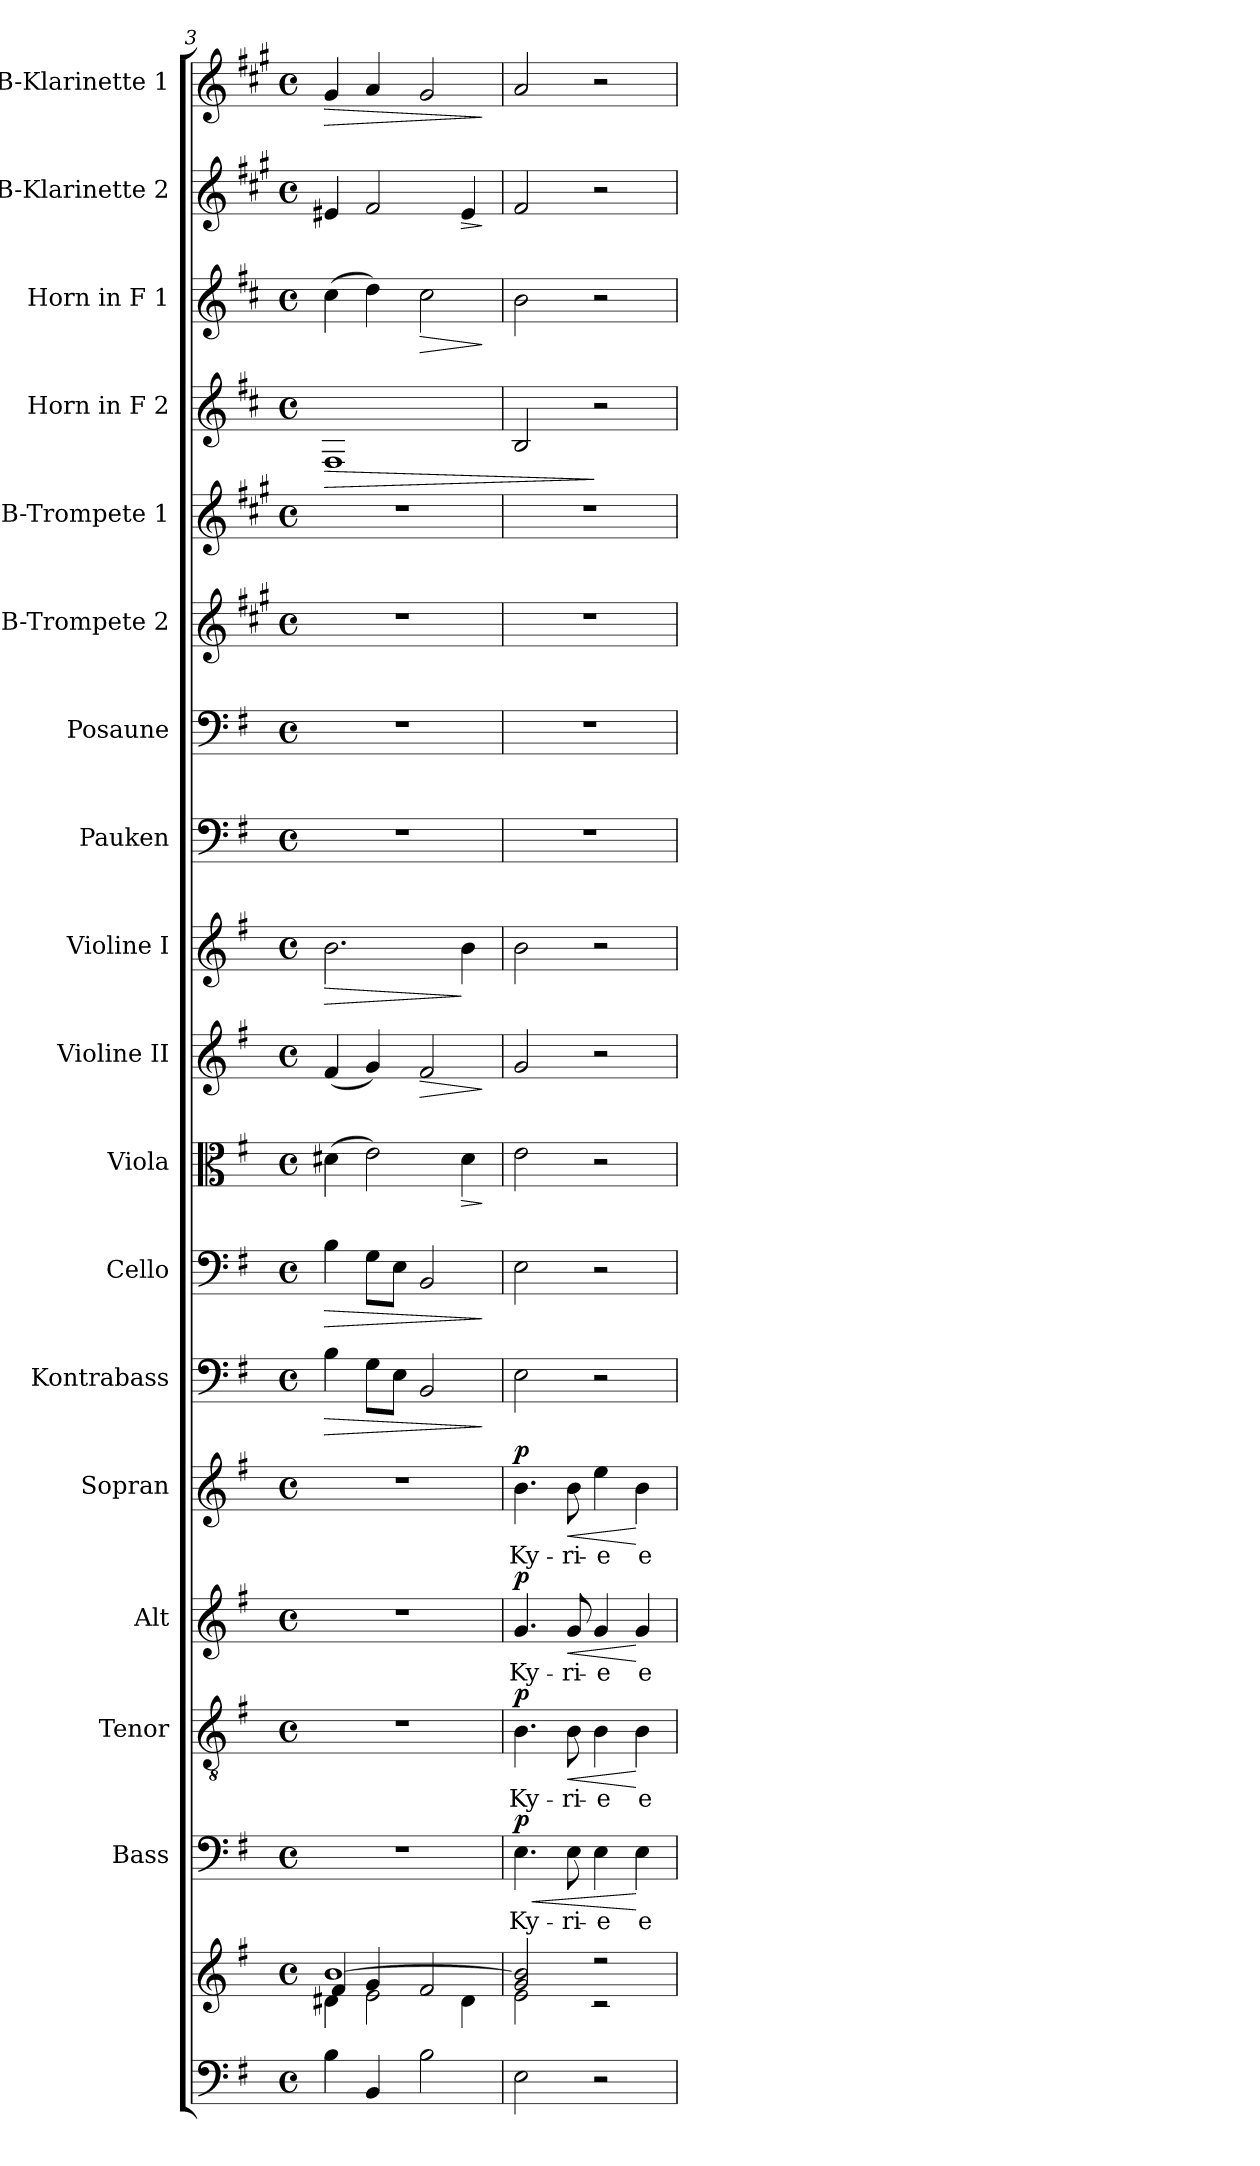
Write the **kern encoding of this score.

**kern	**kern	**kern	**text	**dynam	**kern	**text	**dynam	**kern	**text	**dynam	**kern	**text	**dynam	**kern	**dynam	**kern	**dynam	**kern	**dynam	**kern	**dynam	**kern	**dynam	**kern	**kern	**kern	**kern	**kern	**dynam	**kern	**dynam	**kern	**dynam	**kern	**dynam
*part18	*part18	*part17	*part17	*part17	*part16	*part16	*part16	*part15	*part15	*part15	*part14	*part14	*part14	*part13	*part13	*part12	*part12	*part11	*part11	*part10	*part10	*part9	*part9	*part8	*part7	*part6	*part5	*part4	*part4	*part3	*part3	*part2	*part2	*part1	*part1
*staff19	*staff18	*staff17	*staff17	*staff17	*staff16	*staff16	*staff16	*staff15	*staff15	*staff15	*staff14	*staff14	*staff14	*staff13	*staff13	*staff12	*staff12	*staff11	*staff11	*staff10	*staff10	*staff9	*staff9	*staff8	*staff7	*staff6	*staff5	*staff4	*staff4	*staff3	*staff3	*staff2	*staff2	*staff1	*staff1
*	*	*I"Bass	*	*	*I"Tenor	*	*	*I"Alt	*	*	*I"Sopran	*	*	*I"Kontrabass	*	*I"Cello	*	*I"Viola	*	*I"Violine II	*	*I"Violine I	*	*I"Pauken	*I"Posaune	*I"B-Trompete 2	*I"B-Trompete 1	*I"Horn in F 2	*	*I"Horn in F 1	*	*I"B-Klarinette 2	*	*I"B-Klarinette 1	*
*	*	*I'B.	*	*	*I'T.	*	*	*I'A.	*	*	*I'S.	*	*	*I'Kb.	*	*	*	*I'Vla.	*	*I'Vl. II	*	*I'Vl. I	*	*I'Pk.	*I'Pos.	*I'B Trp. 2	*I'B Trp. 1	*	*	*	*	*I'B Kl. 2	*	*I'B Kl. 1	*
*clefF4	*clefG2	*clefF4	*	*	*clefGv2	*	*	*clefG2	*	*	*clefG2	*	*	*clefF4	*	*clefF4	*	*clefC3	*	*clefG2	*	*clefG2	*	*clefF4	*clefF4	*clefG2	*clefG2	*clefG2	*	*clefG2	*	*clefG2	*	*clefG2	*
*	*	*	*	*	*	*	*	*	*	*	*	*	*	*ITrd7c12	*	*	*	*	*	*	*	*	*	*	*	*ITrd1c2	*ITrd1c2	*ITrd4c7	*	*ITrd4c7	*	*ITrd1c2	*	*ITrd1c2	*
*k[f#]	*k[f#]	*k[f#]	*	*	*k[f#]	*	*	*k[f#]	*	*	*k[f#]	*	*	*k[f#]	*	*k[f#]	*	*k[f#]	*	*k[f#]	*	*k[f#]	*	*k[f#]	*k[f#]	*k[f#]	*k[f#]	*k[f#]	*	*k[f#]	*	*k[f#]	*	*k[f#]	*
*G:	*G:	*G:	*	*	*G:	*	*	*G:	*	*	*G:	*	*	*G:	*	*G:	*	*G:	*	*G:	*	*G:	*	*G:	*G:	*G:	*G:	*G:	*	*G:	*	*G:	*	*G:	*
*M4/4	*M4/4	*M4/4	*	*	*M4/4	*	*	*M4/4	*	*	*M4/4	*	*	*M4/4	*	*M4/4	*	*M4/4	*	*M4/4	*	*M4/4	*	*M4/4	*M4/4	*M4/4	*M4/4	*M4/4	*	*M4/4	*	*M4/4	*	*M4/4	*
*met(c)	*met(c)	*met(c)	*	*	*met(c)	*	*	*met(c)	*	*	*met(c)	*	*	*met(c)	*	*met(c)	*	*met(c)	*	*met(c)	*	*met(c)	*	*met(c)	*met(c)	*met(c)	*met(c)	*met(c)	*	*met(c)	*	*met(c)	*	*met(c)	*
=3	=3	=3	=3	=3	=3	=3	=3	=3	=3	=3	=3	=3	=3	=3	=3	=3	=3	=3	=3	=3	=3	=3	=3	=3	=3	=3	=3	=3	=3	=3	=3	=3	=3	=3	=3
*	*^	*	*	*	*	*	*	*	*	*	*	*	*	*	*	*	*	*	*	*	*	*	*	*	*	*	*	*	*	*	*	*	*	*	*
*	*	*^	*	*	*	*	*	*	*	*	*	*	*	*	*	*	*	*	*	*	*	*	*	*	*	*	*	*	*	*	*	*	*	*	*	*
!	!	!	!	!	!	!	!	!	!	!	!	!	!	!	!	!	!LO:HP:b	!	!LO:HP:b	!	!	!	!	!	!LO:HP:b	!	!	!	!	!	!LO:HP:b	!	!	!	!	!	!LO:HP:b
4B\	[>1b	4d#X\	4f#/	1r	.	.	1r	.	.	1r	.	.	1r	.	.	4BB\	>	4B\	>	(>4d#X\	.	(<4f#/	.	2.b\	>	1r	1r	1r	1r	1BB	>	(>4f#\	.	4d#X/	.	4f#/	>
4BB/	.	2e\	4g/	.	.	.	.	.	.	.	.	.	.	.	.	8GG\L	.	8G\L	.	2e\)	.	4g/)	.	.	.	.	.	.	.	.	.	4g\)	.	2e/	.	4g/	.
.	.	.	.	.	.	.	.	.	.	.	.	.	.	.	.	8EE\J	.	8E\J	.	.	.	.	.	.	.	.	.	.	.	.	.	.	.	.	.	.	.
!	!	!	!	!	!	!	!	!	!	!	!	!	!	!	!	!	!	!	!	!	!	!	!LO:HP:b	!	!	!	!	!	!	!	!	!	!LO:HP:b	!	!	!	!
2B\	.	.	2f#/	.	.	.	.	.	.	.	.	.	.	.	.	2BBB/	.	2BB/	.	.	.	2f#/	>	.	.	.	.	.	.	.	.	2f#\	>	.	.	2f#/	.
!	!	!	!	!	!	!	!	!	!	!	!	!	!	!	!	!	!	!	!	!	!LO:HP:b	!	!	!	!	!	!	!	!	!	!	!	!	!	!LO:HP:b	!	!
.	.	4d#\	.	.	.	.	.	.	.	.	.	.	.	.	.	.	.	.	.	4d#\	>	.	.	4b\	]	.	.	.	.	.	.	.	.	4d#/	>	.	.
*	*v	*v	*v	*	*	*	*	*	*	*	*	*	*	*	*	*	*	*	*	*	*	*	*	*	*	*	*	*	*	*	*	*	*	*	*	*	*
.	.	.	.	.	.	.	.	.	.	.	.	.	.	.	]	.	]	.	]	.	]	.	.	.	.	.	.	.	.	.	]	.	]	.	]
=4	=4	=4	=4	=4	=4	=4	=4	=4	=4	=4	=4	=4	=4	=4	=4	=4	=4	=4	=4	=4	=4	=4	=4	=4	=4	=4	=4	=4	=4	=4	=4	=4	=4	=4	=4
*	*^	*	*	*	*	*	*	*	*	*	*	*	*	*	*	*	*	*	*	*	*	*	*	*	*	*	*	*	*	*	*	*	*	*	*
!	!	!	!	!LO:LY:b	!LO:HP:b	!	!LO:LY:b	!	!	!LO:LY:b	!	!	!LO:LY:b	!	!	!	!	!	!	!	!	!	!	!	!	!	!	!	!	!	!	!	!	!	!	!
!	!	!	!	!	!LO:DY:n=1:a	!	!	!LO:DY:a	!	!	!LO:DY:a	!	!	!LO:DY:a	!	!	!	!	!	!	!	!	!	!	!	!	!	!	!	!	!	!	!	!	!	!
2E\	2g/ 2b/]	2e\	4.E\	Ky-	< p	4.B\	Ky-	p	4.g/	Ky-	p	4.b\	Ky-	p	2EE\	.	2E\	.	2e\	.	2g/	.	2b\	.	1r	1r	1r	1r	2E/	.	2e\	.	2e/	.	2g/	.
!	!	!	!	!LO:LY:b	!	!	!LO:LY:b	!LO:HP:b	!	!LO:LY:b	!LO:HP:b	!	!LO:LY:b	!LO:HP:b	!	!	!	!	!	!	!	!	!	!	!	!	!	!	!	!	!	!	!	!	!	!
.	.	.	8E\	-ri-	.	8B\	-ri-	<	8g/	-ri-	<	8b\	-ri-	<	.	.	.	.	.	.	.	.	.	.	.	.	.	.	.	.	.	.	.	.	.	.
!	!	!	!	!LO:LY:b	!	!	!LO:LY:b	!	!	!LO:LY:b	!	!	!LO:LY:b	!	!	!	!	!	!	!	!	!	!	!	!	!	!	!	!	!	!	!	!	!	!	!
2r	2r	2r	4E\	-e	.	4B\	-e	.	4g/	-e	.	4ee\	-e	.	2r	.	2r	.	2r	.	2r	.	2r	.	.	.	.	.	2r	]	2r	.	2r	.	2r	.
!	!	!	!	!LO:LY:b	!	!	!LO:LY:b	!	!	!LO:LY:b	!	!	!LO:LY:b	!	!	!	!	!	!	!	!	!	!	!	!	!	!	!	!	!	!	!	!	!	!	!
.	.	.	4E\	e-	[	4B\	e-	[	4g/	e-	[	4b\	e-	[	.	.	.	.	.	.	.	.	.	.	.	.	.	.	.	.	.	.	.	.	.	.
*	*v	*v	*	*	*	*	*	*	*	*	*	*	*	*	*	*	*	*	*	*	*	*	*	*	*	*	*	*	*	*	*	*	*	*	*	*
=	=	=	=	=	=	=	=	=	=	=	=	=	=	=	=	=	=	=	=	=	=	=	=	=	=	=	=	=	=	=	=	=	=	=	=
*-	*-	*-	*-	*-	*-	*-	*-	*-	*-	*-	*-	*-	*-	*-	*-	*-	*-	*-	*-	*-	*-	*-	*-	*-	*-	*-	*-	*-	*-	*-	*-	*-	*-	*-	*-
